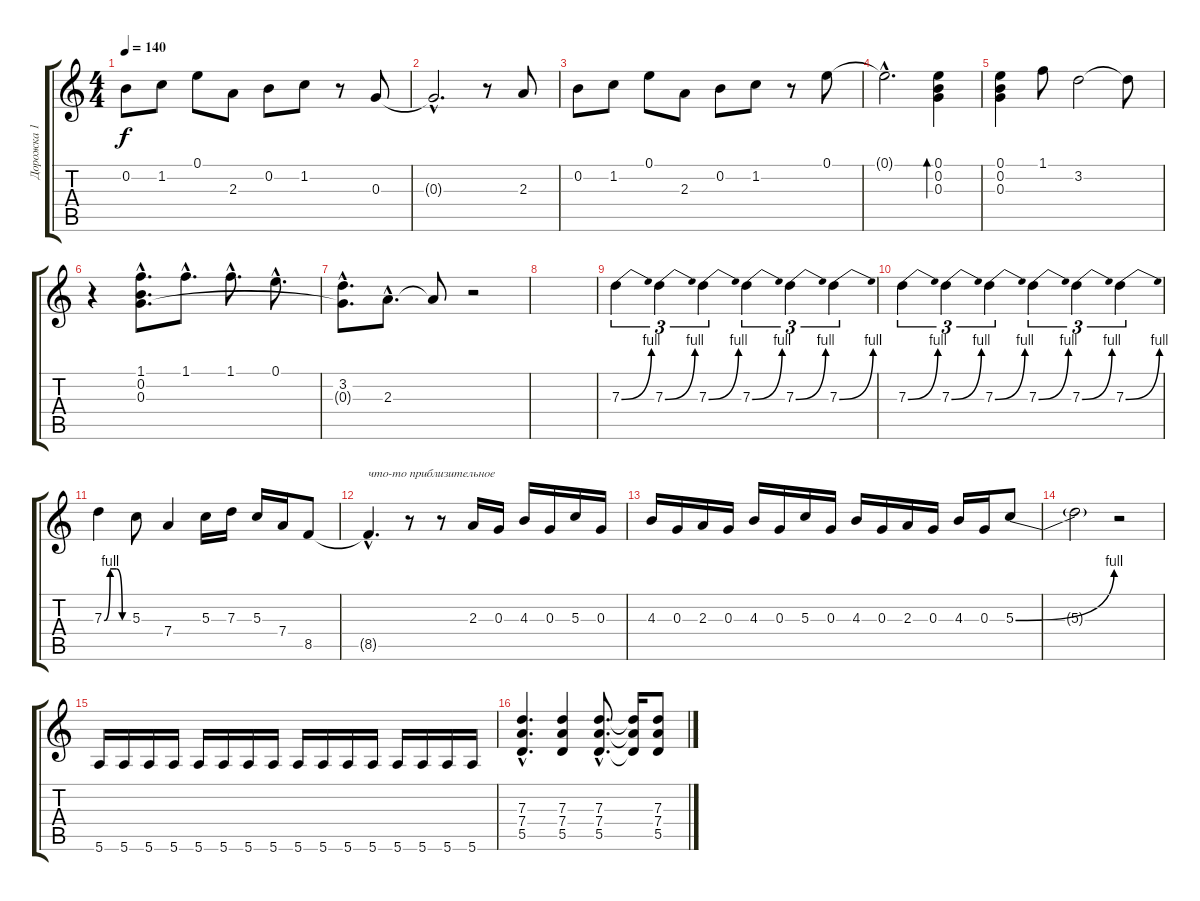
\track ("Дорожка 1" "Дорожка 1") {instrument distortionguitar}
\staff {score tabs}
\tuning (E4 B3 G3 D3 A2 E2) {hide}
\ts (4 4)
\tempo 140
\clef g2
\ks c
0.2.8{dy f} 1.2.8 0.1.8 2.3.8 0.2.8 1.2.8 r.8 0.3.8 |
0.3{hac t}.2{d instrument acousticguitarsteel} r.8 2.3.8 |
0.2.8 1.2.8 0.1.8 2.3.8 0.2.8 1.2.8 r.8 0.1.8 |
0.1{hac t}.2{d instrument acousticguitarsteel} (0.1 0.2 0.3).4{bd 480} |
(0.1 0.2 0.3).4 1.1.8 3.2.2 3.2{t}.8 |
r.4 (1.1{hac} 0.2{hac} 0.3{hac}).8{d} 1.1{hac}.8{d} 1.1{hac}.8{d} 0.1{hac}.8{d} |
(3.2{hac} 0.3{hac t}).8{d} 2.3{hac}.8{d} 2.3{t}.8 r.2 |
|
7.3{be (bend 0 0 60 4)}.4{tu (3 2) instrument distortionguitar} 7.3{be (bend 0 0 60 4)}.4{tu (3 2)} 7.3{be (bend 0 0 60 4)}.4{tu (3 2)} 7.3{be (bend 0 0 60 4)}.4{tu (3 2)} 7.3{be (bend 0 0 60 4)}.4{tu (3 2)} 7.3{be (bend 0 0 60 4)}.4{tu (3 2)} |
7.3{be (bend 0 0 60 4)}.4{tu (3 2) instrument distortionguitar} 7.3{be (bend 0 0 60 4)}.4{tu (3 2)} 7.3{be (bend 0 0 60 4)}.4{tu (3 2)} 7.3{be (bend 0 0 60 4)}.4{tu (3 2)} 7.3{be (bend 0 0 60 4)}.4{tu (3 2)} 7.3{be (bend 0 0 60 4)}.4{tu (3 2)} |
7.3{be (custom 0 0 15 4 30 4 45 0 60 0)}.4 5.3.8 7.4.4 5.3.16 7.3.16 5.3.16 7.4.16 8.5.8 |
8.5{hac t}.4{d txt "что-то приблизительное"} r.8 r.8 2.3.16 0.3.16 4.3.16 0.3.16 5.3.16 0.3.16 |
4.3.16 0.3.16 2.3.16 0.3.16 4.3.16 0.3.16 5.3.16 0.3.16 4.3.16 0.3.16 2.3.16 0.3.16 4.3.16 0.3.16 5.3{be (bend 0 0 60 4)}.8 |
5.3{t}.2 r.2 |
5.6.16 5.6.16 5.6.16 5.6.16 5.6.16 5.6.16 5.6.16 5.6.16 5.6.16 5.6.16 5.6.16 5.6.16 5.6.16 5.6.16 5.6.16 5.6.16 |
(7.3{hac} 7.4{hac} 5.5{hac}).4{d} (7.3 7.4 5.5).4 (7.3{hac} 7.4{hac} 5.5{hac}).8{d} (7.3{t} 7.4{t} 5.5{t}).16 (7.3 7.4 5.5).8
